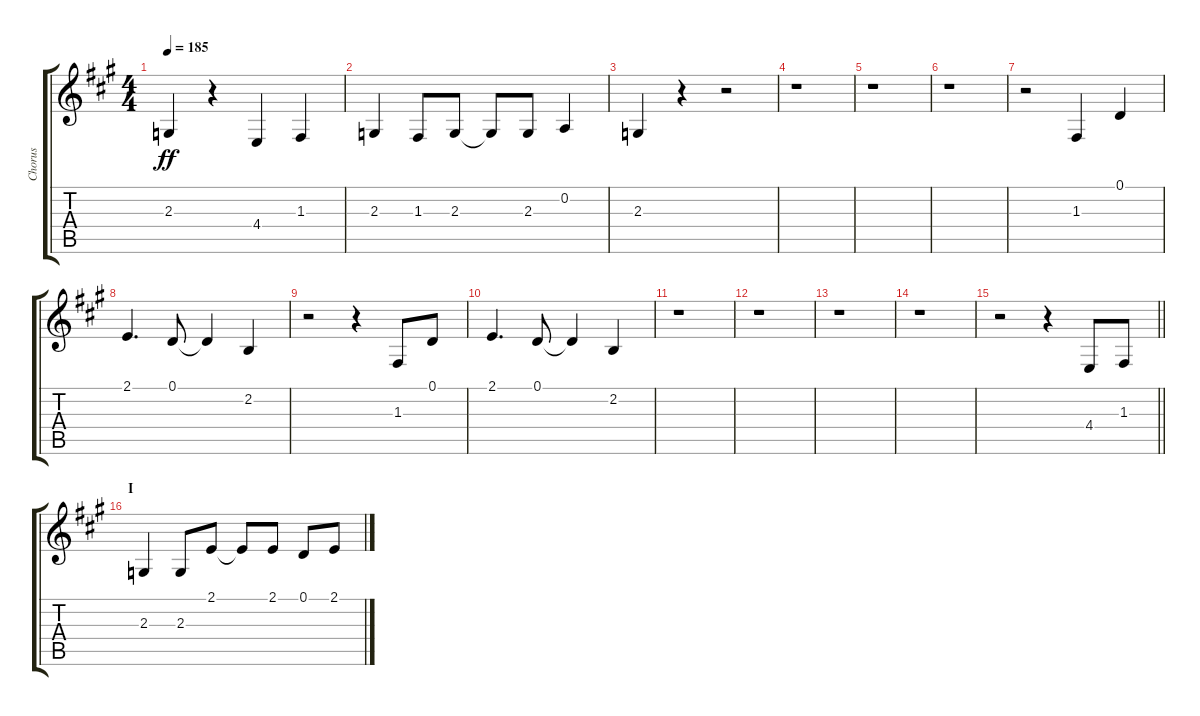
\track ("Chorus" "Chorus") {instrument voiceoohs}
\staff {score tabs}
\tuning (D4 A3 F3 C3 G2 D2) {hide}
\ts (4 4)
\tempo 185
\clef g2
\ks a
2.3.4{dy ff} r.4 4.4.4 1.3.4 |
2.3.4 1.3.8 2.3.8 2.3{t}.8 2.3.8 0.2.4 |
2.3.4 r.4 r.2 |
r.1 |
r.1 |
r.1 |
r.2 1.3.4 0.1.4 |
2.1.4{d} 0.1.8 0.1{t}.4 2.2.4 |
r.2 r.4 1.3.8 0.1.8 |
2.1.4{d} 0.1.8 0.1{t}.4 2.2.4 |
r.1 |
r.1 |
r.1 |
r.1 |
\barLineRight lightlight
r.2 r.4 4.4.8 1.3.8 |
\section ("" "I")
2.3.4 2.3.8 2.1.8 2.1{t}.8 2.1.8 0.1.8 2.1.8
